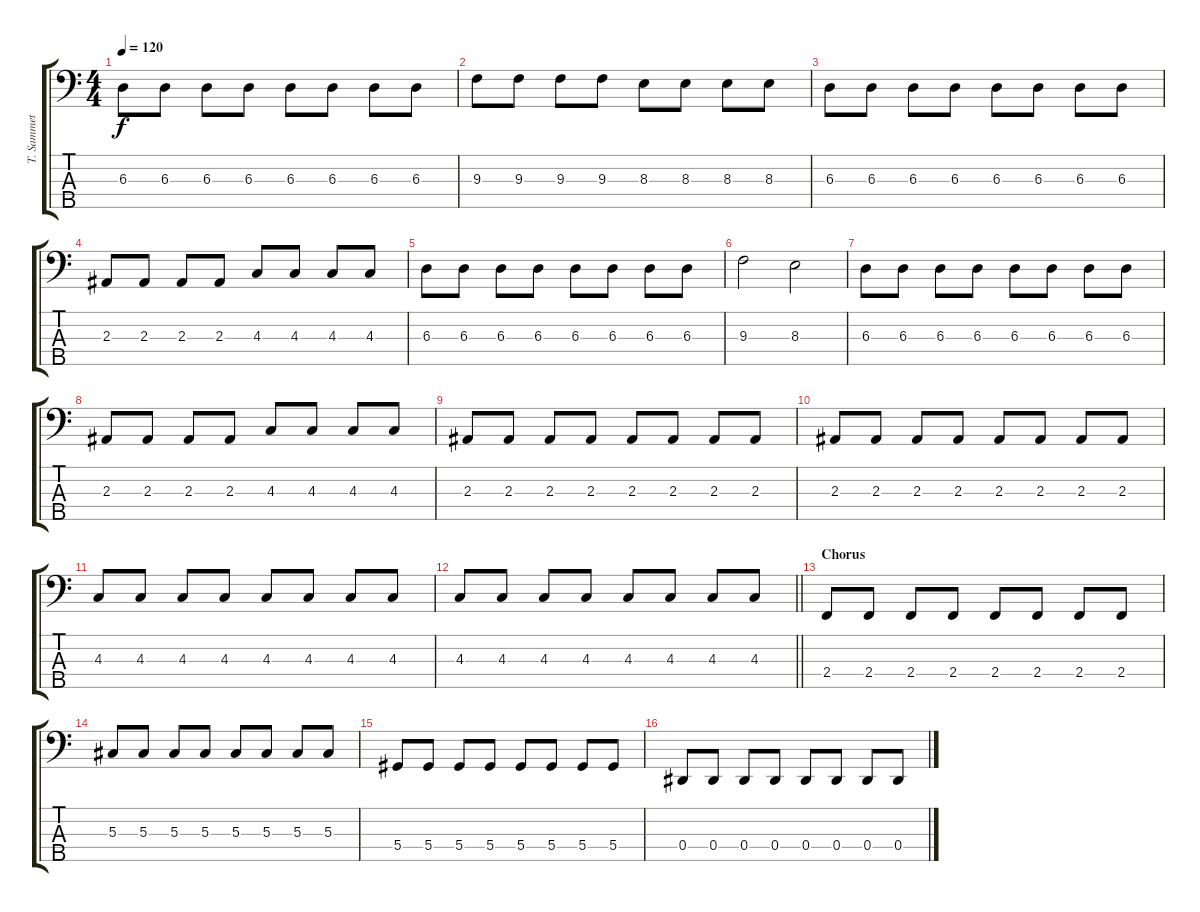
\track ("T. Sammet - Bass" "T. Sammet ") {instrument electricbassfinger}
\staff {score tabs}
\tuning (Gb2 Db2 Ab1 Eb1 Bb0) {hide}
\ts (4 4)
\tempo 120
\clef f4
\ks c
6.3.8{dy f} 6.3.8 6.3.8 6.3.8 6.3.8 6.3.8 6.3.8 6.3.8 |
9.3.8 9.3.8 9.3.8 9.3.8 8.3.8 8.3.8 8.3.8 8.3.8 |
6.3.8 6.3.8 6.3.8 6.3.8 6.3.8 6.3.8 6.3.8 6.3.8 |
2.3.8 2.3.8 2.3.8 2.3.8 4.3.8 4.3.8 4.3.8 4.3.8 |
6.3.8 6.3.8 6.3.8 6.3.8 6.3.8 6.3.8 6.3.8 6.3.8 |
9.3.2 8.3.2 |
6.3.8 6.3.8 6.3.8 6.3.8 6.3.8 6.3.8 6.3.8 6.3.8 |
2.3.8 2.3.8 2.3.8 2.3.8 4.3.8 4.3.8 4.3.8 4.3.8 |
2.3.8 2.3.8 2.3.8 2.3.8 2.3.8 2.3.8 2.3.8 2.3.8 |
2.3.8 2.3.8 2.3.8 2.3.8 2.3.8 2.3.8 2.3.8 2.3.8 |
4.3.8 4.3.8 4.3.8 4.3.8 4.3.8 4.3.8 4.3.8 4.3.8 |
\barLineRight lightlight
4.3.8 4.3.8 4.3.8 4.3.8 4.3.8 4.3.8 4.3.8 4.3.8 |
\section ("" "Chorus")
2.4.8 2.4.8 2.4.8 2.4.8 2.4.8 2.4.8 2.4.8 2.4.8 |
5.3.8 5.3.8 5.3.8 5.3.8 5.3.8 5.3.8 5.3.8 5.3.8 |
5.4.8 5.4.8 5.4.8 5.4.8 5.4.8 5.4.8 5.4.8 5.4.8 |
0.4.8 0.4.8 0.4.8 0.4.8 0.4.8 0.4.8 0.4.8 0.4.8
